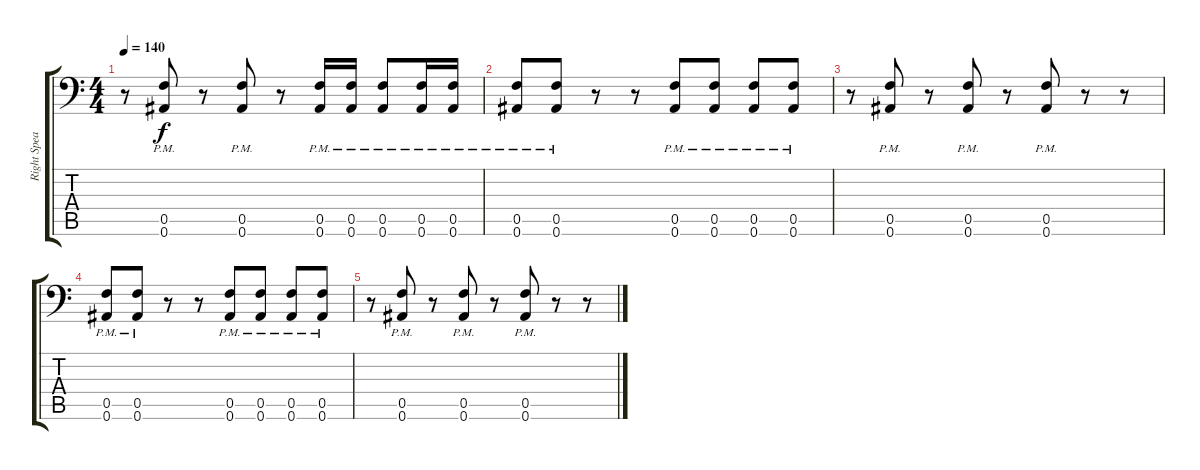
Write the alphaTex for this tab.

\track ("Right Speaker" "Right Spea") {instrument overdrivenguitar}
\staff {score tabs}
\tuning (C4 G3 Eb3 Bb2 F2 Bb1) {hide}
\ts (4 4)
\tempo 140
\clef f4
\ks c
r.8{dy f} (0.5{pm} 0.6{pm}).8 r.8 (0.5{pm} 0.6{pm}).8 r.8 (0.5{pm} 0.6{pm}).16 (0.5{pm} 0.6{pm}).16 (0.5{pm} 0.6{pm}).8 (0.5{pm} 0.6{pm}).16 (0.5{pm} 0.6{pm}).16 |
(0.5{pm} 0.6{pm}).8 (0.5{pm} 0.6{pm}).8 r.8 r.8 (0.5{pm} 0.6{pm}).8 (0.5{pm} 0.6{pm}).8 (0.5{pm} 0.6{pm}).8 (0.5{pm} 0.6{pm}).8 |
r.8 (0.5{pm} 0.6{pm}).8 r.8 (0.5{pm} 0.6{pm}).8 r.8 (0.5{pm} 0.6{pm}).8 r.8 r.8 |
(0.5{pm} 0.6{pm}).8 (0.5{pm} 0.6{pm}).8 r.8 r.8 (0.5{pm} 0.6{pm}).8 (0.5{pm} 0.6{pm}).8 (0.5{pm} 0.6{pm}).8 (0.5{pm} 0.6{pm}).8 |
r.8 (0.5{pm} 0.6{pm}).8 r.8 (0.5{pm} 0.6{pm}).8 r.8 (0.5{pm} 0.6{pm}).8 r.8 r.8
